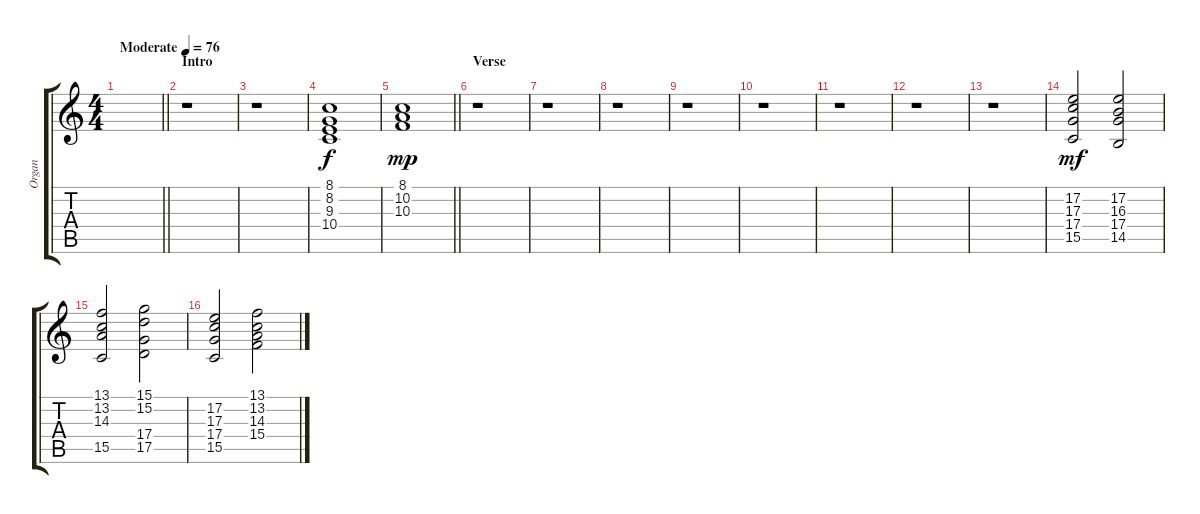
\track ("Organ" "Organ") {instrument percussiveorgan}
\staff {score tabs}
\tuning (E4 B3 G3 D3 A2 E2) {hide}
\ts (4 4)
\tempo (76 "Moderate")
\clef g2
\barLineRight lightlight
\ks c
|
\section ("" "Intro")
r.1 |
r.1 |
(8.1 8.2 9.3 10.4).1 |
\barLineRight lightlight
(8.1 10.2 10.3).1{dy mp} |
\section ("" "Verse")
r.1 |
r.1 |
r.1 |
r.1 |
r.1 |
r.1 |
r.1 |
r.1 |
(17.2 17.3 17.4 15.5).2{dy mf} (17.2 16.3 17.4 14.5).2 |
(13.1 13.2 14.3 15.5).2 (15.1 15.2 17.4 17.5).2 |
(17.2 17.3 17.4 15.5).2 (13.1 13.2 14.3 15.4).2
